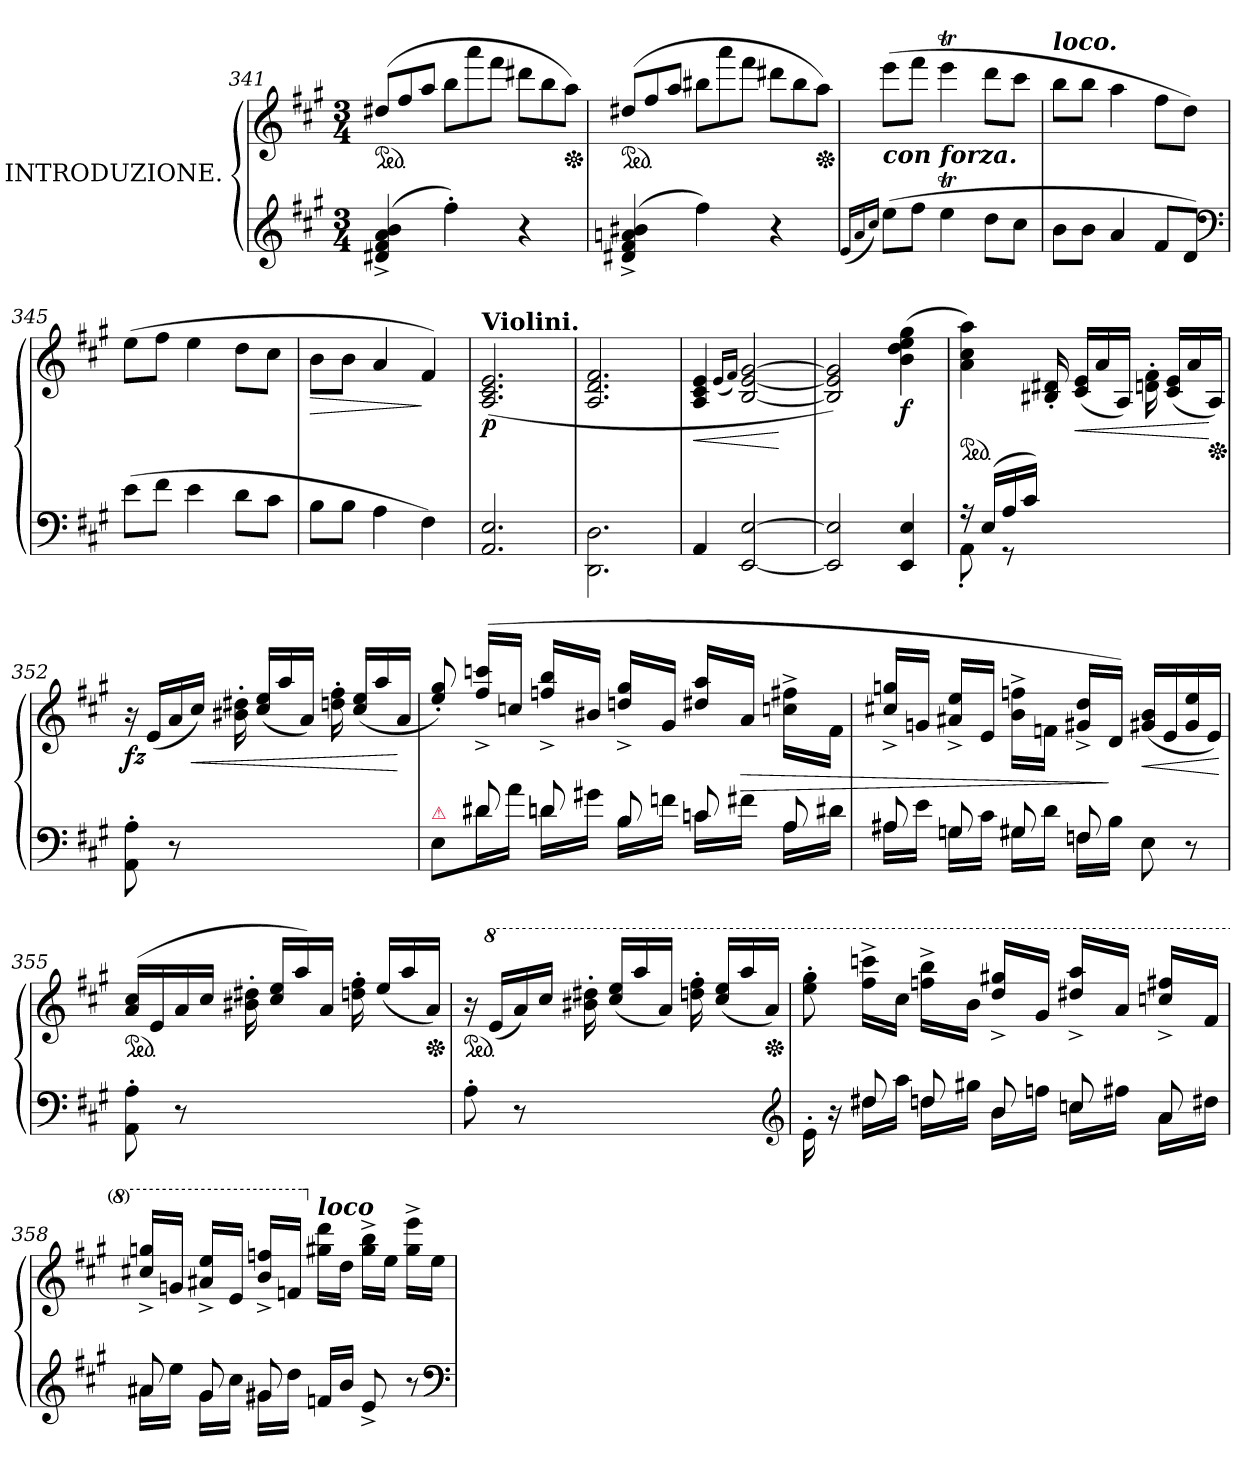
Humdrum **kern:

**kern	**kern	**dynam
*part1	*part1	*part1
*staff2	*staff1	*staff1/2
*I"INTRODUZIONE.	*	*
*clefG2	*clefG2	*
*k[f#c#g#]	*k[f#c#g#]	*
*A:	*A:	*
*M3/4	*M3/4	*
*	*Xtuplet	*
*	*ped	*
=341	=341	=341
(>4d#X^> 4f#^> 4a^> 4b^>	(>12dd#X/L	.
.	12ff#/	.
.	12aa/J	.
4ff#'>)	12bb\L	.
.	12aaa	.
.	12fff#J	.
4r	12ddd#XL	.
.	12bb	.
*	*Xped	*
.	12aaJ)	.
=342	=342	=342
*	*ped	*
(>4d#X^> 4f#^> 4an^> 4b#X^>	(>12dd#X/L	.
.	12ff#/	.
.	12aaJ	.
4ff#)	12bb#X\L	.
.	12aaa	.
.	12fff#J	.
4r	12ddd#X\L	.
.	12bb#	.
*	*Xped	*
.	12aaJ)	.
=343	=343	=343
(<16qqe/LL	.	.
16qqa/	.	.
16qqcc#/JJ)	.	.
!	!LO:TX:b:Bi:t=con forza.	!
(<8eeL	(>8eeeL	.
8ff#J	8fff#J	.
4eeT	4eeeT	.
8ddL	8dddL	.
8cc#J	8ccc#J	.
=344	=344	=344
!	!LO:TX:a:Bi:t=loco.	!
8bL	8bbL	.
8bJ	8bbJ	.
4a/	4aa	.
8f#L	8ff#L	.
8dJ)	8ddJ)	.
*clefF4	*	*
=345	=345	=345
(>8eL	(>8eeL	.
8f#J	8ff#J	.
4e	4ee	.
8dL	8ddL	.
8c#J	8cc#J	.
=346	=346	=346
!	!	!LO:HP:b
8BL	8bL	>
8BJ	8b\J	.
4A	4a/	.
4F#)	4f#/)	]
=347	=347	=347
!	!LO:TX:a:B:t=Violini.	!
!	!	!LO:DY:b
2.AA!/ 2.E!/	(>2.A! 2.c#! 2.e!	p
=348	=348	=348
2.DD!\ 2.D!\	2.A!/ 2.d!/ 2.f#!/	.
=349	=349	=349
!	!	!LO:HP:b
4AA!	4A! 4c#! 4e!	<
.	(<16qqe!/LL	.
.	16qqf#!/JJ)	.
[2EE! [2E!	[2B! [2e! [2g#!	.
.	.	[
=350	=350	=350
2EE!] 2E!]	2B!] 2e!] 2g#!])	.
!	!	!LO:DY:b
4EE! 4E!	(>4b! 4dd! 4ee! 4gg#!	f
=351	=351	=351
*^	*	*
!	!	!LO:TX:a:Bi:t=Brillante.	!
*	*	*ped	*
16rA	8AA'>	4a! 4cc#! 4aa!)	.
(>16ELL	.	.	.
16A	8rGG	.	.
16c#JJ)	.	.	.
2ryy	2ryy	16B#X'> 16d#X'>	.
!	!	!	!LO:HP:b
.	.	(<16c# 16eLL	<
.	.	16a	.
.	.	16AJJ)	.
.	.	16dn'>\ 16f#'>\	.
.	.	(<16c# 16eLL	.
.	.	16a	.
*	*	*Xped	*
.	.	16AJJ)	[
*v	*v	*	*
=352	=352	=352
!	!	!LO:DY:b
8AA'> 8A'>	16r	fz
.	(<16eLL	.
8r	16a	.
!	!	!LO:HP:b
.	16cc#JJ)	<
2ryy	16b#X'>\ 16dd#X'>\	.
.	(>16cc#/ 16ee/LL	.
.	16aa/	.
.	16aJJ)	.
.	16ddn'>\ 16ff#'>\	.
.	(<16cc#/ 16ee/LL	.
.	16aa/	.
.	16aJJ	[
=353	=353	=353
*^	*	*
!LO:TX:a:color=crimson:t=⚠	!	!	!
8ryy	8E/L	8ee'>/ 8gg#'>/)	.
8d#X/	16d#X\L	(>16ff#^>/ 16cccn^>/LL	.
.	16a\JJ	16ccnJJ	.
8dn/	16dn\LL	16ffn^>/ 16bb^>/LL	.
.	16g#XJJ	16b#XJJ	.
8B/	16BLL	16ddn^> 16gg#^>LL	.
.	16fn\JJ	16g#/JJ	.
8cn/	16cnLL	16dd#X/ 16aa/LL	.
!	!	!	!LO:HP:b
.	16f#XJJ	16aJJ	>
8A/	16ALL	16ccn^> 16ff#X^>LL	.
.	16d#XJJ	16f#JJ	.
=354	=354	=354	=354
8A#X/	16A#XLL	16cc#X^>/ 16ggn^>/LL	.
.	16e\JJ	16gnJJ	.
8Gn/	16GnLL	16a#X^> 16ee^>LL	.
.	16c#\JJ	16eJJ	.
8G#X/	16G#XLL	16b^> 16ffn^>LL	.
.	16d\JJ	16fnJJ	.
8Fn/	16FnLL	16g#X^> 16dd^>LL	.
.	16B\JJ	16dJJ)	]
!	!	!	!LO:HP:b
4ryy	8E\	(>16g#X 16bLL	<
.	.	16e	.
.	8r	16g# 16ee	.
.	.	16eJJ)	.
*v	*v	*	*
.	.	[
=355	=355	=355
*	*ped	*
8AA'> 8A'>	(>16a 16cc#LL	.
.	16e	.
8r	16a	.
.	16cc#JJ	.
2ryy	16b#X'> 16dd#X'>	.
.	16cc#/ 16ee/LL	.
.	16aa/)	.
.	16aJJ	.
.	16ddn'>\ 16ff#'>\	.
.	(>16ee/LL	.
.	16aa	.
*	*Xped	*
.	16aJJ)	.
=356	=356	=356
*	*ped	*
8A'>	16r	.
*	*8va	*
.	(<16eeLL	.
8r	16aa)	.
.	16ccc#JJ	.
2ryy	16bb#X'>\ 16ddd#X'>\	.
.	(>16ccc#/ 16eee/LL	.
.	16aaa/	.
.	16aaJJ)	.
.	16dddn'>\ 16fff#'>\	.
.	(>16ccc#/ 16eee/LL	.
.	16aaa/	.
*	*Xped	*
.	16aaJJ)	.
*clefG2	*	*
=357	=357	=357
*^	*	*
8ryy	16e'>\	8eee'>\ 8ggg#'>\	.
.	16r	.	.
8dd#X/	16dd#XLL	16fff#^< 16ccccn^<LL	.
.	16aa\JJ	16ccc#JJ	.
8ddn/	16ddnLL	16fffn^< 16bbb^<LL	.
.	16gg#X\JJ	16bbJJ	.
8b/	16bLL	16ddd^</ 16ggg#X^</LL	.
.	16ffn\JJ	16gg#JJ	.
8ccn/	16ccnLL	16ddd#X^</ 16aaa^</LL	.
.	16ff#X\JJ	16aaJJ	.
8a/	16aLL	16cccn^</ 16fff#X^</LL	.
.	16dd#X\JJ	16ff#JJ	.
=358	=358	=358	=358
8a#X	16a#XLL	16ccc#X^</ 16gggn^</LL	.
.	16ee\JJ	16ggnJJ	.
8g#	16g#LL	16aa#X^</ 16eee^</LL	.
.	16cc#\JJ	16eeJJ	.
8g#X	16g#XLL	16bb^</ 16fffn^</LL	.
.	16dd\JJ	16ffnJJ	.
*	*	*X8va	*
!	!	!LO:TX:a:Bi:t=loco	!
16fn/LL	8ryy	16gg#X 16dddLL	.
16b/JJ	.	16ddJJ	.
8e^>	4ryy	16gg#^> 16bb^>LL	.
.	.	16eeJJ	.
8r	.	16gg#^> 16eee^>LL	.
.	.	16eeJJ	.
*v	*v	*	*
*clefF4	*	*
=	=	=
*-	*-	*-
